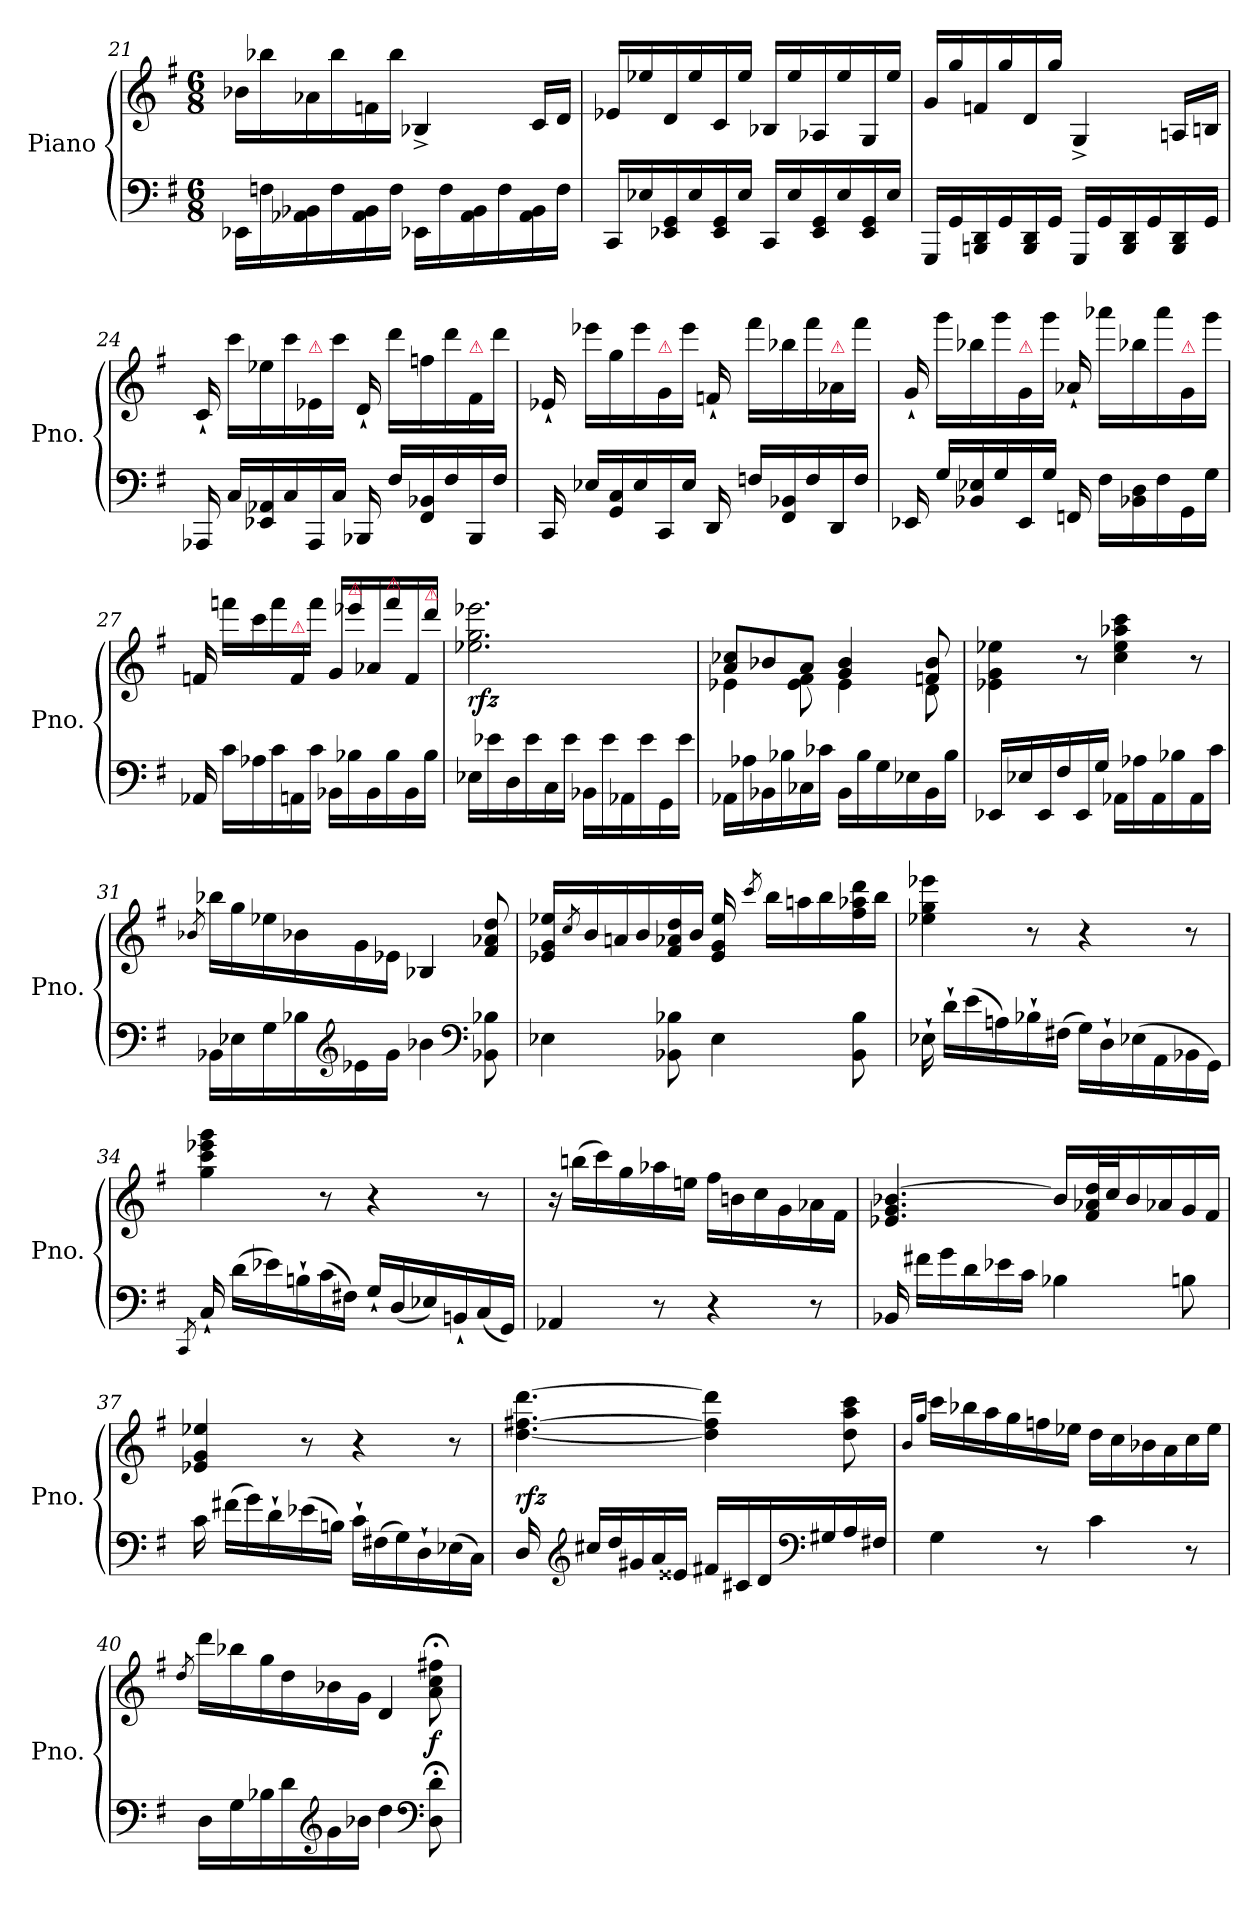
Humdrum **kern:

**kern	**kern	**dynam
*part1	*part1	*part1
*staff2	*staff1	*staff1/2
*I"Piano	*	*
*I'Pno.	*	*
*clefF4	*clefG2	*
*k[f#]	*k[f#]	*
*G:	*G:	*
*M6/8	*M6/8	*
=21	=21	=21
16EE-X\LL	16b-X\LL	.
16Fn\	16bb-X\	.
16AA-X\ 16BB-X\	16a-X\	.
16F\	16bb-\	.
16AA-\ 16BB-\	16fn\	.
16F\JJ	16bb-\JJ	.
16EE-X\LL	4B-X^/	.
16F\	.	.
16AA-\ 16BB-\	.	.
16F\	.	.
16AA-\ 16BB-\	16c/LL	.
16F\JJ	16d/JJ	.
=22	=22	=22
16CC/LL	16e-X/LL	.
16E-X/	16ee-X/	.
16EE-X/ 16GG/	16d/	.
16E-/	16ee-/	.
16EE-/ 16GG/	16c/	.
16E-/JJ	16ee-/JJ	.
16CC/LL	16B-X/LL	.
16E-/	16ee-/	.
16EE-/ 16GG/	16A-X/	.
16E-/	16ee-/	.
16EE-/ 16GG/	16G/	.
16E-/JJ	16ee-/JJ	.
=23	=23	=23
16GGG/LL	16g/LL	.
16GG/	16gg/	.
16BBBn/ 16DD/	16fn/	.
16GG/	16gg/	.
16BBB/ 16DD/	16d/	.
16GG/JJ	16gg/JJ	.
16GGG/LL	4G^/	.
16GG/	.	.
16BBB/ 16DD/	.	.
16GG/	.	.
16BBB/ 16DD/	16An/LL	.
16GG/JJ	16Bn/JJ	.
=24	=24	=24
16AAA-X/	16c`/	.
16C/LL	16ccc\LL	.
16EE-X/ 16AA-X/	16ee-X\	.
16C/	16ccc\	.
!	!LO:TX:a:color=crimson:t=⚠	!
16AAA-/	16e-X/	.
16C/JJ	16ccc\JJ	.
16BBB-X/	16d`/	.
16F#/LL	16ddd\LL	.
16FF#/ 16BB-X/	16ffn\	.
16F#/	16ddd\	.
!	!LO:TX:a:color=crimson:t=⚠	!
16BBB-/	16f#/	.
16F#/JJ	16ddd\JJ	.
=25	=25	=25
16CC/	16e-X`/	.
16E-X/LL	16eee-X\LL	.
16GG/ 16C/	16gg\	.
16E-/	16eee-\	.
!	!LO:TX:a:color=crimson:t=⚠	!
16CC/	16g\	.
16E-/JJ	16eee-\JJ	.
16DD/	16fn`/	.
16Fn/LL	16fff#\LL	.
16FF#/ 16BB-X/	16bb-X\	.
16F/	16fff#\	.
!	!LO:TX:a:color=crimson:t=⚠	!
16DD/	16a-X\	.
16F/JJ	16fff#\JJ	.
=26	=26	=26
16EE-X/	16g`/	.
16G/LL	16ggg\LL	.
16BB-X/ 16E-X/	16bb-X\	.
16G/	16ggg\	.
!	!LO:TX:a:color=crimson:t=⚠	!
16EE-/	16g/	.
16G/JJ	16ggg\JJ	.
16FFn/	16a-X`/	.
16F#\LL	16aaa-X\LL	.
16BB-X\ 16D\	16bb-X\	.
16F#\	16aaa-\	.
!	!LO:TX:a:color=crimson:t=⚠	!
16GG\	16g/	.
16G\JJ	16ggg\JJ	.
=27	=27	=27
16AA-X/	16fn/	.
16c\LL	16fffn\LL	.
16A-X\	16ccc\	.
16c\	16fff\	.
!	!LO:TX:a:color=crimson:t=⚠	!
16AAn\	16f/	.
16c\JJ	16fff\JJ	.
16BB-X\LL	16g/LL	.
!	!LO:TX:a:color=crimson:t=⚠	!
16B-X\	16eee-X\	.
16BB-\	16a-X/	.
!	!LO:TX:a:color=crimson:t=⚠	!
16B-\	16fff\	.
16BB-\	16f/	.
!	!LO:TX:a:color=crimson:t=⚠	!
16B-\JJ	16ddd\JJ	.
=28	=28	=28
16E-X\LL	2.ee-X\ 2.gg\ 2.eee-X\	rfz
16e-X\	.	.
16D\	.	.
16e-\	.	.
16C\	.	.
16e-\JJ	.	.
16BB-X\LL	.	.
16e-\	.	.
16AA-X\	.	.
16e-\	.	.
16GG\	.	.
16e-\JJ	.	.
=29	=29	=29
*	*^	*
16AA-X\LL	8a/ 8cc-X/L	4e-X\	.
16A-X\	.	.	.
16BB-X\	8b-X/	.	.
16B-X\	.	.	.
16C-X\	8a/J	8e-\ 8f#\	.
16c-X\JJ	.	.	.
16BB-\LL	4g/ 4b-/	4e-\	.
16B-\	.	.	.
16G\	.	.	.
16E-X\	.	.	.
16BB-\	8fn/ 8b-/	8d\	.
16B-\JJ	.	.	.
*	*v	*v	*
=30	=30	=30
16EE-X/LL	4e-X\ 4g\ 4ee-X\	.
16E-X/	.	.
16EE-/	.	.
16F#/	.	.
16EE-/	8r	.
16G/JJ	.	.
16AA-X\LL	4cc\ 4ee-\ 4aa-X\ 4ccc\	.
16A-X\	.	.
16AA-\	.	.
16B-X\	.	.
16AA-\	8r	.
16c\JJ	.	.
=31	=31	=31
.	8qb-X/	.
16BB-X\LL	16bb-X\LL	.
16E-X\	16gg\	.
16G\	16ee-X\	.
16B-X\	16b-X\	.
*clefG2	*	*
16e-X\	16g\	.
16g\JJ	16e-X\JJ	.
4b-X\	4B-X/	.
*clefF4	*	*
8BB-X\ 8B-X\	8f#/ 8a-X/ 8dd/	.
=32	=32	=32
4E-X\	16e-X/ 16g/ 16ee-X/LL	.
.	8qcc/	.
.	16b/	.
.	16an/	.
.	16b/	.
8BB-X\ 8B-X\	16f#/ 16a-X/ 16dd/	.
.	16b/JJ	.
4E-\	16e-/ 16g/ 16ee-/	.
.	8qccc/	.
.	16bb\LL	.
.	16aan\	.
.	16bb\	.
8BB-\ 8B-\	16ff#\ 16aa-X\ 16ddd\	.
.	16bb\JJ	.
=33	=33	=33
16E-X`\	4ee-X\ 4gg\ 4eee-X\	.
16d`\LL	.	.
(16e\	.	.
16An\)	.	.
16B-X`\	8r	.
(16F#X\JJ	.	.
16G\LL)	4r	.
16D`\	.	.
(16E-X\	.	.
16AA\	.	.
16BB-X\	8r	.
16GG\JJ)	.	.
=34	=34	=34
8qCC/	.	.
16C`/	4gg\ 4ccc\ 4eee-X\ 4ggg\	.
(16d\LL	.	.
16e-X\)	.	.
16Bn`\	.	.
(16c\	8r	.
16F#X\JJ)	.	.
16G`/LL	4r	.
(16D/	.	.
16E-X/)	.	.
16BBn`/	.	.
(16C/	8r	.
16GG/JJ)	.	.
=35	=35	=35
4AA-X/	16r	.
.	(16bbn\LL	.
.	16ccc\)	.
.	16gg\	.
8r	16aa-X\	.
.	16een\JJ	.
4r	16ff#\LL	.
.	16bn\	.
.	16cc\	.
.	16g\	.
8r	16a-X\	.
.	16f#\JJ	.
=36	=36	=36
16BB-X/	4.e-X/ 4.g/ [4.b-X/	.
16f#X\LL	.	.
16g\	.	.
16d\	.	.
16e-X\	.	.
16c\JJ	.	.
4B-X\	16b-/LL]	.
.	32f#/ 32a-X/ 32dd/L	.
.	32cc/J	.
.	16b-/	.
.	16a-X/	.
8Bn\	16g/	.
.	16f#/JJ	.
=37	=37	=37
16c\	4e-X/ 4g/ 4ee-X/	.
(16f#X\LL	.	.
16g\)	.	.
16d`\	.	.
(16e-X\	8r	.
16Bn\JJ)	.	.
16c`\LL	4r	.
(16F#X\	.	.
16G\)	.	.
16D`\	.	.
(16E-X\	8r	.
16C\JJ)	.	.
=38	=38	=38
16D/	[4.dd\ [4.ff#X\ [4.ddd\	rfz
*clefG2	*	*
16cc#X/LL	.	.
16dd/	.	.
16g#X/	.	.
16a/	.	.
16e##X/JJ	.	.
16f#X/LL	4dd]\ 4ff#]\ 4ddd]\	.
16c#X/	.	.
16d/	.	.
*clefF4	*	*
16G#X/	.	.
16A/	8dd\ 8aa\ 8ccc\	.
16F#X/JJ	.	.
=39	=39	=39
.	16qqb/LL	.
.	16qqgg/JJ	.
4G\	16ccc\LL	.
.	16bb-X\	.
.	16aa\	.
.	16gg\	.
8r	16ffn\	.
.	16ee-X\JJ	.
4c\	16dd\LL	.
.	16cc\	.
.	16b-X\	.
.	16a\	.
8r	16cc\	.
.	16ee-\JJ	.
=40	=40	=40
.	8qdd/	.
16D\LL	16ddd\LL	.
16G\	16bb-X\	.
16B-X\	16gg\	.
16d\	16dd\	.
*clefG2	*	*
16g\	16b-X\	.
16b-X\JJ	16g\JJ	.
4dd\	4d/	.
*clefF4	*	*
8D;<\ 8d;<\	8a;<\ 8cc;<\ 8ff#X;<\	f
=	=	=
*-	*-	*-
